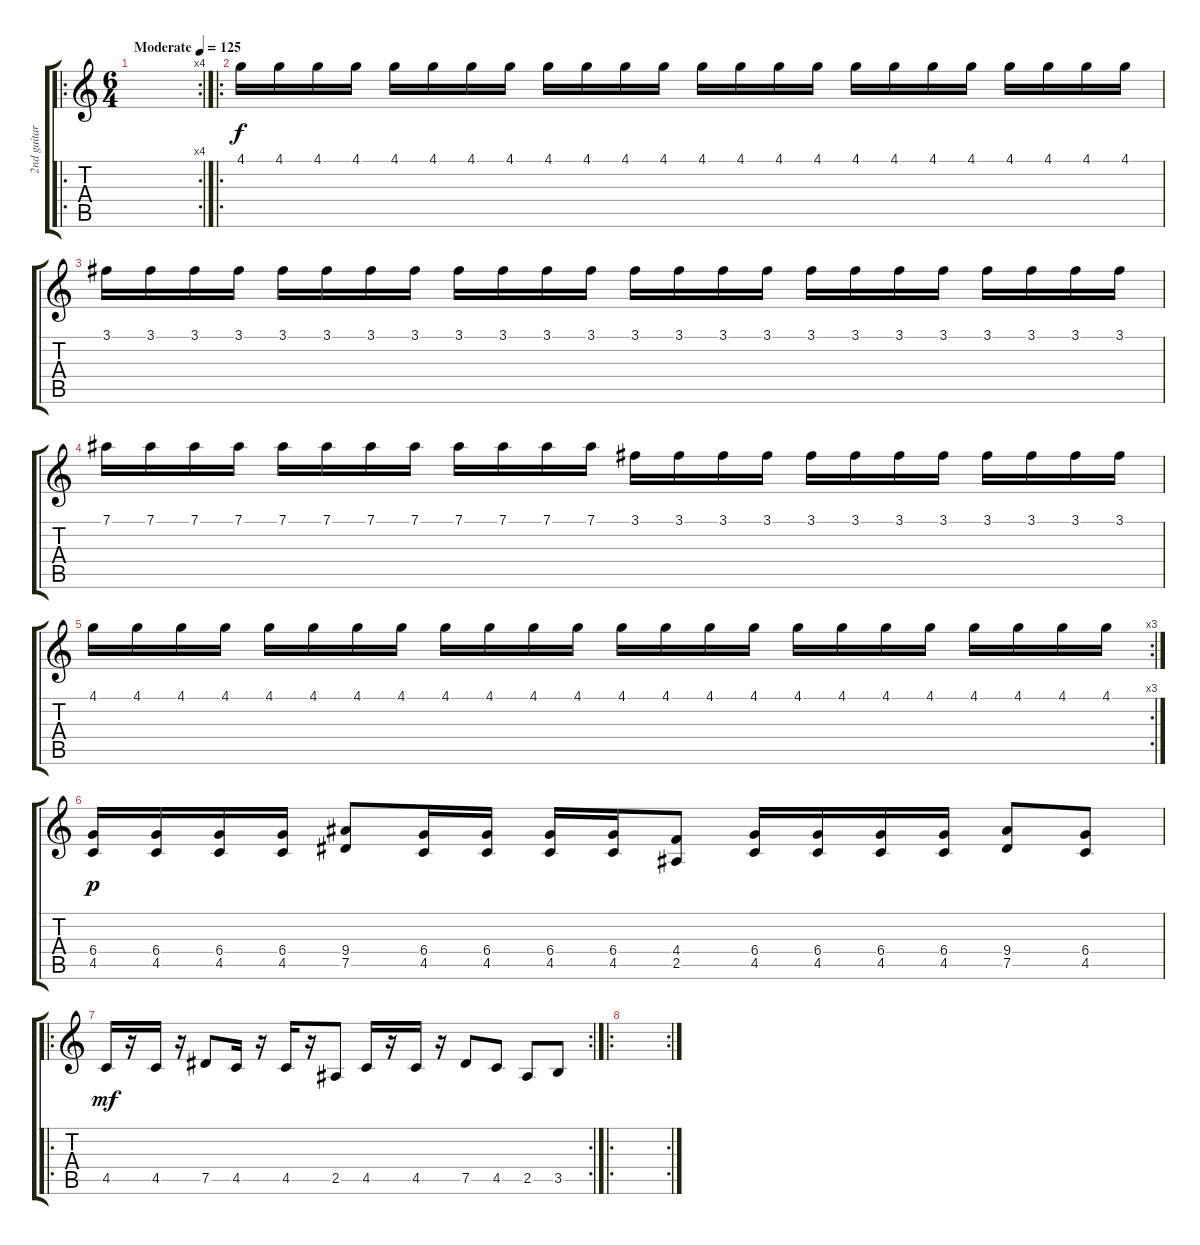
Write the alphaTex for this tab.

\track ("2nd guitar" "2nd guitar") {instrument electricguitarclean}
\staff {score tabs}
\tuning (Eb4 Bb3 Gb3 Db3 Ab2 Db2) {hide}
\ro
\rc 4
\ts (6 4)
\tempo (125 "Moderate")
\clef g2
\ks c
|
\ro
4.1.16 4.1.16 4.1.16 4.1.16 4.1.16 4.1.16 4.1.16 4.1.16 4.1.16 4.1.16 4.1.16 4.1.16 4.1.16 4.1.16 4.1.16 4.1.16 4.1.16 4.1.16 4.1.16 4.1.16 4.1.16 4.1.16 4.1.16 4.1.16 |
3.1.16 3.1.16 3.1.16 3.1.16 3.1.16 3.1.16 3.1.16 3.1.16 3.1.16 3.1.16 3.1.16 3.1.16 3.1.16 3.1.16 3.1.16 3.1.16 3.1.16 3.1.16 3.1.16 3.1.16 3.1.16 3.1.16 3.1.16 3.1.16 |
7.1.16 7.1.16 7.1.16 7.1.16 7.1.16 7.1.16 7.1.16 7.1.16 7.1.16 7.1.16 7.1.16 7.1.16 3.1.16 3.1.16 3.1.16 3.1.16 3.1.16 3.1.16 3.1.16 3.1.16 3.1.16 3.1.16 3.1.16 3.1.16 |
\rc 3
4.1.16 4.1.16 4.1.16 4.1.16 4.1.16 4.1.16 4.1.16 4.1.16 4.1.16 4.1.16 4.1.16 4.1.16 4.1.16 4.1.16 4.1.16 4.1.16 4.1.16 4.1.16 4.1.16 4.1.16 4.1.16 4.1.16 4.1.16 4.1.16 |
(6.4 4.5).16{dy p instrument overdrivenguitar} (6.4 4.5).16 (6.4 4.5).16 (6.4 4.5).16 (9.4 7.5).8 (6.4 4.5).16 (6.4 4.5).16 (6.4 4.5).16 (6.4 4.5).16 (4.4 2.5).8 (6.4 4.5).16 (6.4 4.5).16 (6.4 4.5).16 (6.4 4.5).16 (9.4 7.5).8 (6.4 4.5).8 |
\ro
\rc 2
4.5.16{dy mf} r.16 4.5.16 r.16 7.5.8 4.5.16 r.16 4.5.16 r.16 2.5.8 4.5.16 r.16 4.5.16 r.16 7.5.8 4.5.8 2.5.8 3.5.8 |
\ro
\rc 2
